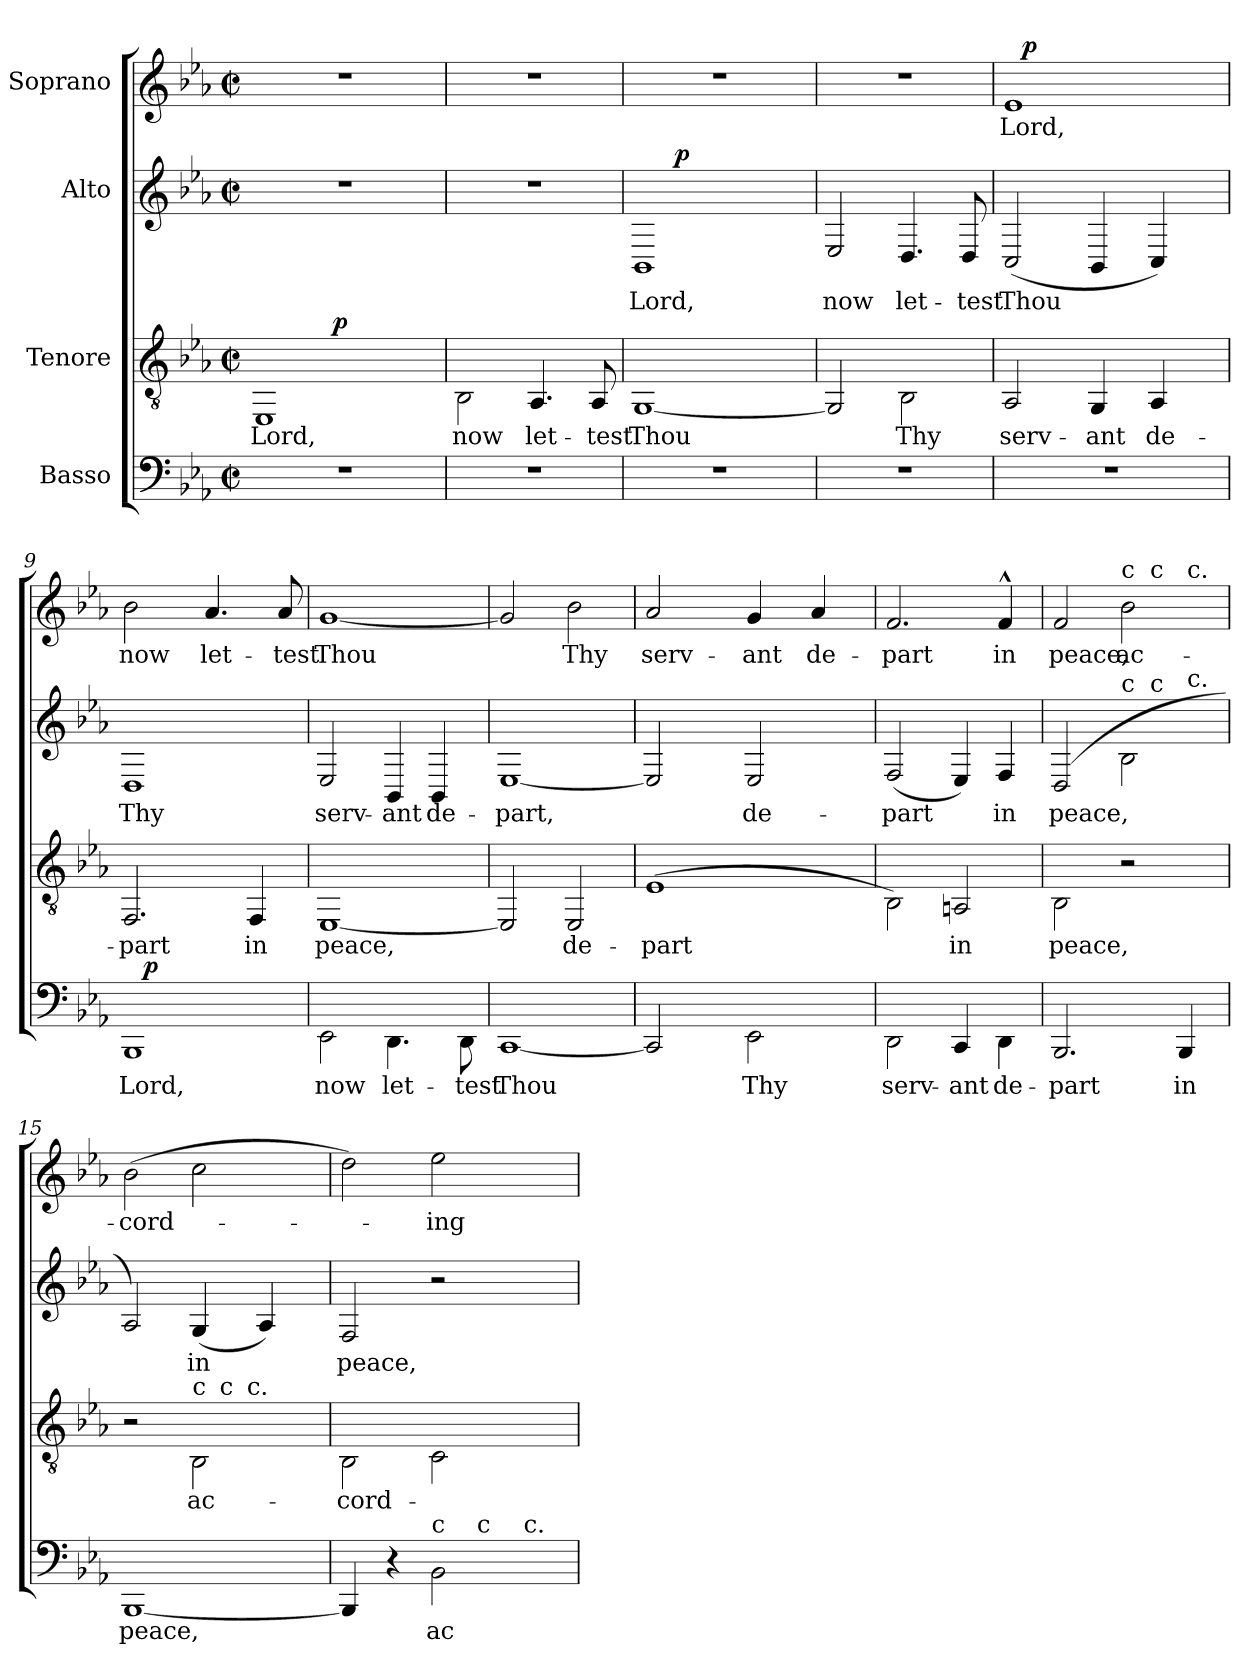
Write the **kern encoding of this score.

**kern	**text	**dynam	**kern	**text	**dynam	**kern	**text	**dynam	**kern	**text	**dynam
*part4	*part4	*part4	*part3	*part3	*part3	*part2	*part2	*part2	*part1	*part1	*part1
*staff4	*staff4	*staff4	*staff3	*staff3	*staff3	*staff2	*staff2	*staff2	*staff1	*staff1	*staff1
*I"Basso	*	*	*I"Tenore	*	*	*I"Alto	*	*	*I"Soprano	*	*
!!LO:PB:g=z
*stria5	*	*	*stria5	*	*	*stria5	*	*	*stria5	*	*
*clefF4	*	*	*clefGv2	*	*	*clefG2	*	*	*clefG2	*	*
*k[b-e-a-]	*	*	*k[b-e-a-]	*	*	*k[b-e-a-]	*	*	*k[b-e-a-]	*	*
*E-:	*	*	*E-:	*	*	*E-:	*	*	*E-:	*	*
*M2/2	*	*	*M2/2	*	*	*M2/2	*	*	*M2/2	*	*
*met(c|)	*	*	*met(c|)	*	*	*met(c|)	*	*	*met(c|)	*	*
=1	=1	=1	=1	=1	=1	=1	=1	=1	=1	=1	=1
!	!	!	!	!LO:LY:b:cj	!	!	!	!	!	!	!
*	*	*	*^	*	*	*	*	*	*	*	*
1r	.	.	1EE-	4ryy	Lord,	.	1r	.	.	1r	.	.
.	.	.	.	16..ryy	.	.	.	.	.	.	.	.
!	!	!	!	!	!	!LO:DY:a	!	!	!	!	!	!
.	.	.	.	2ryy	.	p	.	.	.	.	.	.
.	.	.	.	8ryy	.	.	.	.	.	.	.	.
.	.	.	.	64ryy	.	.	.	.	.	.	.	.
=5	=5	=5	=5	=5	=5	=5	=5	=5	=5	=5	=5	=5
!	!	!	!	!	!LO:LY:b:cj	!	!	!	!	!	!	!
*	*	*	*v	*v	*	*	*	*	*	*	*	*
1r	.	.	2BB-\	now	.	1r	.	.	1r	.	.
!	!	!	!	!LO:LY:b:cj	!	!	!	!	!	!	!
.	.	.	4.AA-/	let-	.	.	.	.	.	.	.
!	!	!	!	!LO:LY:b:cj	!	!	!	!	!	!	!
.	.	.	8AA-/	-test	.	.	.	.	.	.	.
=6	=6	=6	=6	=6	=6	=6	=6	=6	=6	=6	=6
!	!	!	!	!LO:LY:b	!	!	!LO:LY:b:cj	!	!	!	!
*	*	*	*	*	*	*^	*	*	*	*	*
1r	.	.	[<1GG	Thou	.	1BB-	8.ryy	Lord,	.	1r	.	.
!	!	!	!	!	!	!	!	!	!LO:DY:a	!	!	!
.	.	.	.	.	.	.	2ryy	.	p	.	.	.
.	.	.	.	.	.	.	4ryy	.	.	.	.	.
.	.	.	.	.	.	.	16ryy	.	.	.	.	.
=7	=7	=7	=7	=7	=7	=7	=7	=7	=7	=7	=7	=7
!	!	!	!	!	!	!	!	!LO:LY:b:cj	!	!	!	!
*	*	*	*	*	*	*v	*v	*	*	*	*	*
1r	.	.	2GG/]	.	.	2E-/	now	.	1r	.	.
!	!	!	!	!LO:LY:b:cj	!	!	!LO:LY:b:cj	!	!	!	!
.	.	.	2BB-\	Thy	.	4.D/	let-	.	.	.	.
!	!	!	!	!	!	!	!LO:LY:b:cj	!	!	!	!
.	.	.	.	.	.	8D/	-test	.	.	.	.
=8	=8	=8	=8	=8	=8	=8	=8	=8	=8	=8	=8
!	!	!	!	!LO:LY:b:cj	!	!	!LO:LY:b	!	!	!LO:LY:b:cj	!
*	*	*	*	*	*	*	*	*	*^	*	*
1r	.	.	2AA-/	serv-	.	(<2C/	Thou	.	1e-	32.ryy	Lord,	.
!	!	!	!	!	!	!	!	!	!	!	!	!LO:DY:a
.	.	.	.	.	.	.	.	.	.	2ryy	.	p
!	!	!	!	!LO:LY:b:cj	!	!	!	!	!	!	!	!
.	.	.	4GG/	-ant	.	4BB-/	.	.	.	.	.	.
.	.	.	.	.	.	.	.	.	.	4ryy	.	.
!	!	!	!	!LO:LY:b:cj	!	!	!	!	!	!	!	!
.	.	.	4AA-/	de-	.	4C/)	.	.	.	.	.	.
.	.	.	.	.	.	.	.	.	.	8ryy	.	.
.	.	.	.	.	.	.	.	.	.	16ryy	.	.
.	.	.	.	.	.	.	.	.	.	64ryy	.	.
=9	=9	=9	=9	=9	=9	=9	=9	=9	=9	=9	=9	=9
!	!LO:LY:b:cj	!	!	!LO:LY:b:cj	!	!	!LO:LY:b:cj	!	!	!	!LO:LY:b:cj	!
*^	*	*	*	*	*	*	*	*	*v	*v	*	*
1BBB-	16ryy	Lord,	.	2.FF/	-part	.	1D	Thy	.	2b-\	now	.
!	!	!	!LO:DY:a	!	!	!	!	!	!	!	!	!
.	2...ryy	.	p	.	.	.	.	.	.	.	.	.
!	!	!	!	!	!	!	!	!	!	!	!LO:LY:b:cj	!
.	.	.	.	.	.	.	.	.	.	4.a-/	let-	.
!	!	!	!	!	!LO:LY:b:cj	!	!	!	!	!	!	!
.	.	.	.	4FF/	in	.	.	.	.	.	.	.
!	!	!	!	!	!	!	!	!	!	!	!LO:LY:b:cj	!
.	.	.	.	.	.	.	.	.	.	8a-/	-test	.
=10	=10	=10	=10	=10	=10	=10	=10	=10	=10	=10	=10	=10
!	!	!LO:LY:b:cj	!	!	!LO:LY:b	!	!	!LO:LY:b:cj	!	!	!LO:LY:b	!
*v	*v	*	*	*	*	*	*	*	*	*	*	*
2EE-\	now	.	[<1EE-	peace,	.	2E-/	serv-	.	[<1g	Thou	.
!	!LO:LY:b:cj	!	!	!	!	!	!LO:LY:b:cj	!	!	!	!
4.DD\	let-	.	.	.	.	4BB-/	-ant	.	.	.	.
!	!	!	!	!	!	!	!LO:LY:b:cj	!	!	!	!
.	.	.	.	.	.	4BB-/	de-	.	.	.	.
!	!LO:LY:b:cj	!	!	!	!	!	!	!	!	!	!
8DD\	-test	.	.	.	.	.	.	.	.	.	.
=11	=11	=11	=11	=11	=11	=11	=11	=11	=11	=11	=11
!	!LO:LY:b	!	!	!	!	!	!LO:LY:b	!	!	!	!
[>1CC	Thou	.	2EE-/]	.	.	[>1E-	-part,	.	2g/]	.	.
!	!	!	!	!LO:LY:b:cj	!	!	!	!	!	!LO:LY:b:cj	!
.	.	.	2EE-/	de-	.	.	.	.	2b-\	Thy	.
!!LO:LB:g=z
=12	=12	=12	=12	=12	=12	=12	=12	=12	=12	=12	=12
!	!	!	!	!LO:LY:b	!	!	!	!	!	!LO:LY:b:cj	!
*^	*	*	*^	*	*	*	*	*	*	*	*
2CC/]	64ryy	.	.	(>1E-	8ryy	-part	.	2E-/]	.	.	2a-/	serv-	.
.	2ryy	.	.	.	.	.	.	.	.	.	.	.	.
.	.	.	.	.	32ryy	.	.	.	.	.	.	.	.
.	.	.	.	.	2ryy	.	.	.	.	.	.	.	.
!	!	!LO:LY:b:cj	!	!	!	!	!	!	!LO:LY:b:cj	!	!	!LO:LY:b:cj	!
2EE-\	.	Thy	.	.	.	.	.	2E-/	de-	.	4g/	-ant	.
.	4ryy	.	.	.	.	.	.	.	.	.	.	.	.
.	.	.	.	.	4ryy	.	.	.	.	.	.	.	.
!	!	!	!	!	!	!	!	!	!	!	!	!LO:LY:b:cj	!
.	.	.	.	.	.	.	.	.	.	.	4a-/	de-	.
.	8...ryy	.	.	.	.	.	.	.	.	.	.	.	.
.	.	.	.	.	16.ryy	.	.	.	.	.	.	.	.
=13	=13	=13	=13	=13	=13	=13	=13	=13	=13	=13	=13	=13	=13
!	!	!LO:LY:b:cj	!	!	!	!	!	!	!LO:LY:b	!	!	!LO:LY:b:cj	!
*v	*v	*	*	*	*	*	*	*	*	*	*	*	*
*	*	*	*v	*v	*	*	*	*	*	*	*	*
2DD\	serv-	.	2BB-\)	.	.	(<2F/	-part	.	2.f/	-part	.
!	!LO:LY:b:cj	!	!	!LO:LY:b:cj	!	!	!	!	!	!	!
4CC/	-ant	.	2AAn/	in	.	4E-/)	.	.	.	.	.
!	!LO:LY:b:cj	!	!	!	!	!	!LO:LY:b:cj	!	!	!LO:LY:b:cj	!
4DD\	de-	.	.	.	.	4F/	in	.	4f^^>/	in	.
=14	=14	=14	=14	=14	=14	=14	=14	=14	=14	=14	=14
!	!LO:LY:b:cj	!	!	!LO:LY:b:cj	!	!	!LO:LY:b	!	!	!LO:LY:b:cj	!
*	*	*	*	*	*	*^	*	*	*^	*	*
*	*	*	*	*	*	*	*^	*	*	*	*^	*	*
2.BBB-/	-part	.	2BB-\	peace,	.	(>2D/	2ryy	2ryy	peace,	.	2f/	2ryy	2ryy	peace,	.
!	!	!	!	!	!	!	!	!	!	!	!LO:TX:a:t=c	!	!	!	!
!	!	!	!	!	!	!LO:TX:a:t=c	!	!	!	!	!	!	!	!	!
!	!	!	!	!	!	!	!	!	!	!	!	!	!	!LO:LY:b:cj	!
.	.	.	2r	.	.	2B-\	8ryy	4ryy	.	.	2b-\	8ryy	4ryy	ac-	.
!	!	!	!	!	!	!	!	!	!	!	!	!LO:TX:a:t=c	!	!	!
!	!	!	!	!	!	!	!LO:TX:a:t=c	!	!	!	!	!	!	!	!
.	.	.	.	.	.	.	4.ryy	.	.	.	.	4.ryy	.	.	.
!	!LO:LY:b:cj	!	!	!	!	!	!	!	!	!	!	!	!	!	!
4BBB-/	in	.	.	.	.	.	.	64ryy	.	.	.	.	64ryy	.	.
!	!	!	!	!	!	!	!	!	!	!	!	!	!LO:TX:a:t=c.	!	!
!	!	!	!	!	!	!	!	!LO:TX:a:t=c.	!	!	!	!	!	!	!
.	.	.	.	.	.	.	.	8...ryy	.	.	.	.	8...ryy	.	.
=15	=15	=15	=15	=15	=15	=15	=15	=15	=15	=15	=15	=15	=15	=15	=15
!	!LO:LY:b	!	!	!	!	!	!	!	!	!	!	!	!	!LO:LY:b	!
*	*	*	*^	*	*	*	*	*	*	*	*	*	*	*	*
*	*	*	*	*	*	*	*v	*v	*v	*	*	*	*	*	*	*
*	*	*	*	*^	*	*	*	*	*	*v	*v	*v	*	*
[<1BBB-	peace,	.	2r	2ryy	2ryy	.	.	2A-/)	.	.	(>2b-\	-cord-	.
!	!	!	!LO:TX:a:t=c	!	!	!	!	!	!	!	!	!	!
!	!	!	!	!	!	!LO:LY:b:cj	!	!	!LO:LY:b:cj	!	!	!	!
.	.	.	2BB-\	16..ryy	8..ryy	ac-	.	(<4G/	in	.	2cc\	.	.
!	!	!	!	!LO:TX:a:t=c	!	!	!	!	!	!	!	!	!
.	.	.	.	4ryy	.	.	.	.	.	.	.	.	.
!	!	!	!	!	!LO:TX:a:t=c.	!	!	!	!	!	!	!	!
.	.	.	.	.	4ryy	.	.	.	.	.	.	.	.
.	.	.	.	.	.	.	.	4A-/)	.	.	.	.	.
.	.	.	.	8ryy	.	.	.	.	.	.	.	.	.
.	.	.	.	.	32ryy	.	.	.	.	.	.	.	.
.	.	.	.	64ryy	.	.	.	.	.	.	.	.	.
=16	=16	=16	=16	=16	=16	=16	=16	=16	=16	=16	=16	=16	=16
!	!	!	!	!	!	!LO:LY:b	!	!	!LO:LY:b:cj	!	!	!	!
*^	*	*	*	*	*	*	*	*	*	*	*	*	*
*	*^	*	*	*v	*v	*v	*	*	*	*	*	*	*	*
4BBB-/]	2ryy	2ryy	.	.	2BB-\	-cord-	.	2F/	peace,	.	2dd\)	.	.
4r	.	.	.	.	.	.	.	.	.	.	.	.	.
!LO:TX:a:t=c	!	!	!	!	!	!	!	!	!	!	!	!	!
!	!	!	!LO:LY:b:cj	!	!	!	!	!	!	!	!	!LO:LY:b:cj	!
2BB-\	8ryy	4ryy	ac-	.	2C\	.	.	2r	.	.	2ee-\	-ing	.
.	32.ryy	.	.	.	.	.	.	.	.	.	.	.	.
!	!LO:TX:a:t=c	!	!	!	!	!	!	!	!	!	!	!	!
.	4ryy	.	.	.	.	.	.	.	.	.	.	.	.
.	.	16.ryy	.	.	.	.	.	.	.	.	.	.	.
!	!	!LO:TX:a:t=c.	!	!	!	!	!	!	!	!	!	!	!
.	.	8ryy	.	.	.	.	.	.	.	.	.	.	.
.	16ryy	.	.	.	.	.	.	.	.	.	.	.	.
.	.	32ryy	.	.	.	.	.	.	.	.	.	.	.
.	64ryy	.	.	.	.	.	.	.	.	.	.	.	.
*v	*v	*v	*	*	*	*	*	*	*	*	*	*	*
=	=	=	=	=	=	=	=	=	=	=	=
*-	*-	*-	*-	*-	*-	*-	*-	*-	*-	*-	*-
